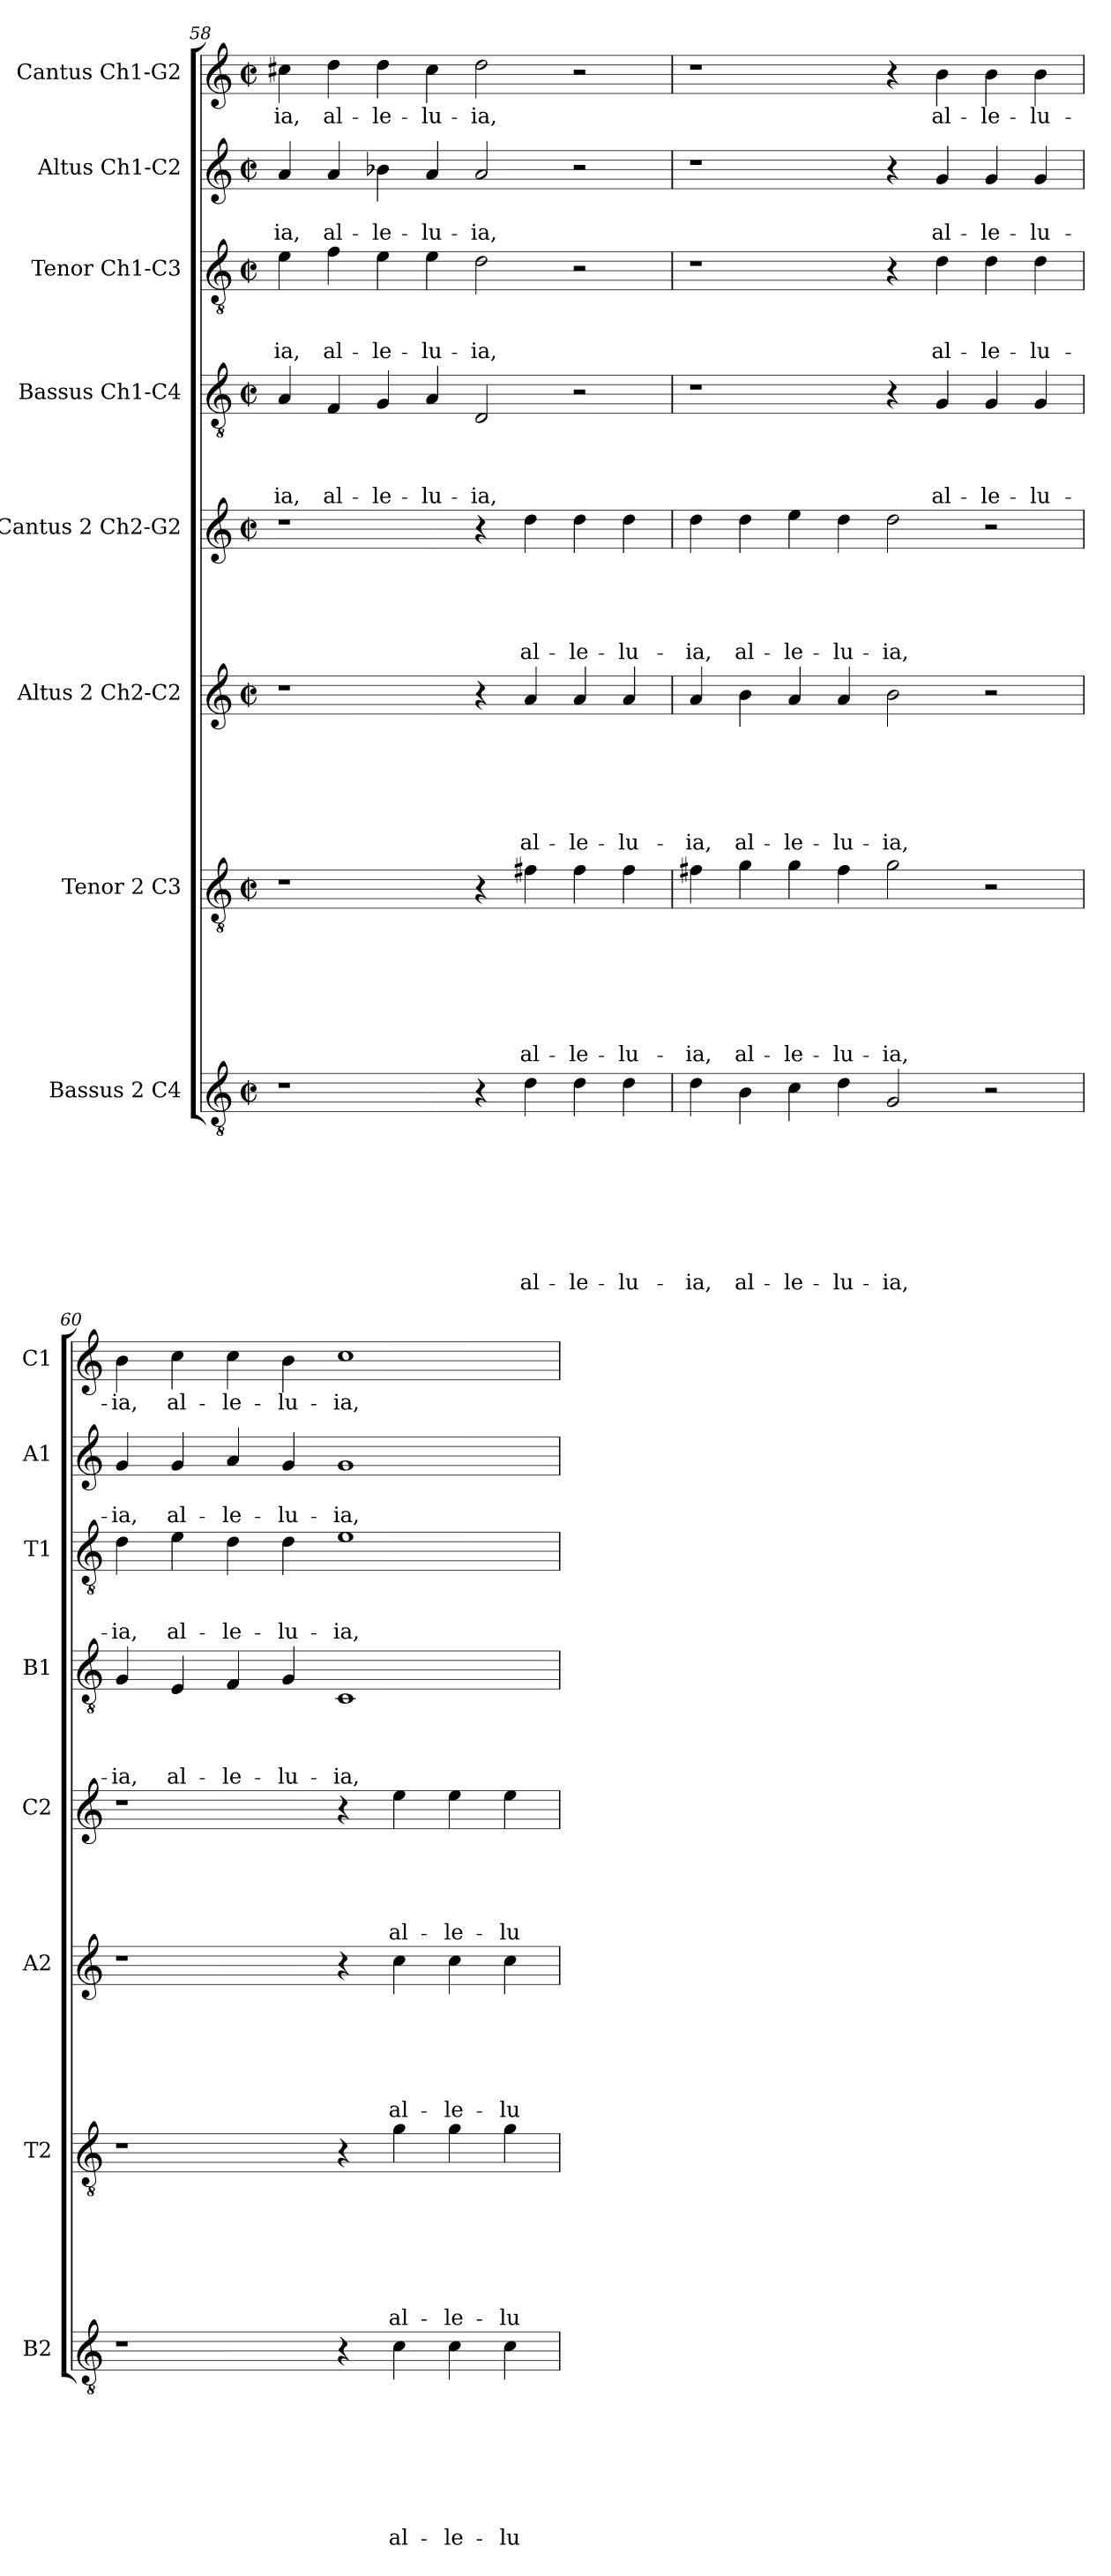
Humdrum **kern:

**kern	**text	**text	**text	**text	**text	**text	**text	**text	**kern	**text	**text	**text	**text	**text	**text	**text	**kern	**text	**text	**text	**text	**text	**text	**kern	**text	**text	**text	**text	**text	**kern	**text	**text	**text	**text	**kern	**text	**text	**text	**kern	**text	**text	**kern	**text
*part8	*part8	*part8	*part8	*part8	*part8	*part8	*part8	*part8	*part7	*part7	*part7	*part7	*part7	*part7	*part7	*part7	*part6	*part6	*part6	*part6	*part6	*part6	*part6	*part5	*part5	*part5	*part5	*part5	*part5	*part4	*part4	*part4	*part4	*part4	*part3	*part3	*part3	*part3	*part2	*part2	*part2	*part1	*part1
*staff8	*staff8	*staff8	*staff8	*staff8	*staff8	*staff8	*staff8	*staff8	*staff7	*staff7	*staff7	*staff7	*staff7	*staff7	*staff7	*staff7	*staff6	*staff6	*staff6	*staff6	*staff6	*staff6	*staff6	*staff5	*staff5	*staff5	*staff5	*staff5	*staff5	*staff4	*staff4	*staff4	*staff4	*staff4	*staff3	*staff3	*staff3	*staff3	*staff2	*staff2	*staff2	*staff1	*staff1
*I"Bassus 2 C4	*	*	*	*	*	*	*	*	*I"Tenor 2 C3	*	*	*	*	*	*	*	*I"Altus 2 Ch2-C2	*	*	*	*	*	*	*I"Cantus 2  Ch2-G2	*	*	*	*	*	*I"Bassus  Ch1-C4	*	*	*	*	*I"Tenor Ch1-C3	*	*	*	*I"Altus  Ch1-C2	*	*	*I"Cantus Ch1-G2	*
*I'B2	*	*	*	*	*	*	*	*	*I'T2	*	*	*	*	*	*	*	*I'A2	*	*	*	*	*	*	*I'C2	*	*	*	*	*	*I'B1	*	*	*	*	*I'T1	*	*	*	*I'A1	*	*	*I'C1	*
*clefGv2	*	*	*	*	*	*	*	*	*clefGv2	*	*	*	*	*	*	*	*clefG2	*	*	*	*	*	*	*clefG2	*	*	*	*	*	*clefGv2	*	*	*	*	*clefGv2	*	*	*	*clefG2	*	*	*clefG2	*
*k[]	*	*	*	*	*	*	*	*	*k[]	*	*	*	*	*	*	*	*k[]	*	*	*	*	*	*	*k[]	*	*	*	*	*	*k[]	*	*	*	*	*k[]	*	*	*	*k[]	*	*	*k[]	*
*C:	*	*	*	*	*	*	*	*	*C:	*	*	*	*	*	*	*	*C:	*	*	*	*	*	*	*C:	*	*	*	*	*	*C:	*	*	*	*	*C:	*	*	*	*C:	*	*	*C:	*
*M2/2	*	*	*	*	*	*	*	*	*M2/2	*	*	*	*	*	*	*	*M2/2	*	*	*	*	*	*	*M2/2	*	*	*	*	*	*M2/2	*	*	*	*	*M2/2	*	*	*	*M2/2	*	*	*M2/2	*
*met(c|)	*	*	*	*	*	*	*	*	*met(c|)	*	*	*	*	*	*	*	*met(c|)	*	*	*	*	*	*	*met(c|)	*	*	*	*	*	*met(c|)	*	*	*	*	*met(c|)	*	*	*	*met(c|)	*	*	*met(c|)	*
=58	=58	=58	=58	=58	=58	=58	=58	=58	=58	=58	=58	=58	=58	=58	=58	=58	=58	=58	=58	=58	=58	=58	=58	=58	=58	=58	=58	=58	=58	=58	=58	=58	=58	=58	=58	=58	=58	=58	=58	=58	=58	=58	=58
!	!	!	!	!	!	!	!	!	!	!	!	!	!	!	!	!	!	!	!	!	!	!	!	!	!	!	!	!	!	!	!	!	!	!LO:LY:b	!	!	!	!LO:LY:b	!	!	!LO:LY:b	!	!LO:LY:b
1r	.	.	.	.	.	.	.	.	1r	.	.	.	.	.	.	.	1r	.	.	.	.	.	.	1r	.	.	.	.	.	4A/	.	.	.	-ia,	4e\	.	.	-ia,	4a/	.	-ia,	4cc#X\	-ia,
!	!	!	!	!	!	!	!	!	!	!	!	!	!	!	!	!	!	!	!	!	!	!	!	!	!	!	!	!	!	!	!	!	!	!LO:LY:b	!	!	!	!LO:LY:b	!	!	!LO:LY:b	!	!LO:LY:b
.	.	.	.	.	.	.	.	.	.	.	.	.	.	.	.	.	.	.	.	.	.	.	.	.	.	.	.	.	.	4F/	.	.	.	al-	4f\	.	.	al-	4a/	.	al-	4dd\	al-
!	!	!	!	!	!	!	!	!	!	!	!	!	!	!	!	!	!	!	!	!	!	!	!	!	!	!	!	!	!	!	!	!	!	!LO:LY:b	!	!	!	!LO:LY:b	!	!	!LO:LY:b	!	!LO:LY:b
.	.	.	.	.	.	.	.	.	.	.	.	.	.	.	.	.	.	.	.	.	.	.	.	.	.	.	.	.	.	4G/	.	.	.	-le-	4e\	.	.	-le-	4b-X\	.	-le-	4dd\	-le-
!	!	!	!	!	!	!	!	!	!	!	!	!	!	!	!	!	!	!	!	!	!	!	!	!	!	!	!	!	!	!	!	!	!	!LO:LY:b	!	!	!	!LO:LY:b	!	!	!LO:LY:b	!	!LO:LY:b
.	.	.	.	.	.	.	.	.	.	.	.	.	.	.	.	.	.	.	.	.	.	.	.	.	.	.	.	.	.	4A/	.	.	.	-lu-	4e\	.	.	-lu-	4a/	.	-lu-	4cc#\	-lu-
!	!	!	!	!	!	!	!	!	!	!	!	!	!	!	!	!	!	!	!	!	!	!	!	!	!	!	!	!	!	!	!	!	!	!LO:LY:b	!	!	!	!LO:LY:b	!	!	!LO:LY:b	!	!LO:LY:b
4r	.	.	.	.	.	.	.	.	4r	.	.	.	.	.	.	.	4r	.	.	.	.	.	.	4r	.	.	.	.	.	2D/	.	.	.	-ia,	2d\	.	.	-ia,	2a/	.	-ia,	2dd\	-ia,
!	!	!	!	!	!	!	!	!LO:LY:b	!	!	!	!	!	!	!	!LO:LY:b	!	!	!	!	!	!	!LO:LY:b	!	!	!	!	!	!LO:LY:b	!	!	!	!	!	!	!	!	!	!	!	!	!	!
4d\	.	.	.	.	.	.	.	al-	4f#X\	.	.	.	.	.	.	al-	4a/	.	.	.	.	.	al-	4dd\	.	.	.	.	al-	.	.	.	.	.	.	.	.	.	.	.	.	.	.
!	!	!	!	!	!	!	!	!LO:LY:b	!	!	!	!	!	!	!	!LO:LY:b	!	!	!	!	!	!	!LO:LY:b	!	!	!	!	!	!LO:LY:b	!	!	!	!	!	!	!	!	!	!	!	!	!	!
4d\	.	.	.	.	.	.	.	-le-	4f#\	.	.	.	.	.	.	-le-	4a/	.	.	.	.	.	-le-	4dd\	.	.	.	.	-le-	2r	.	.	.	.	2r	.	.	.	2r	.	.	2r	.
!	!	!	!	!	!	!	!	!LO:LY:b	!	!	!	!	!	!	!	!LO:LY:b	!	!	!	!	!	!	!LO:LY:b	!	!	!	!	!	!LO:LY:b	!	!	!	!	!	!	!	!	!	!	!	!	!	!
4d\	.	.	.	.	.	.	.	-lu-	4f#\	.	.	.	.	.	.	-lu-	4a/	.	.	.	.	.	-lu-	4dd\	.	.	.	.	-lu-	.	.	.	.	.	.	.	.	.	.	.	.	.	.
=59	=59	=59	=59	=59	=59	=59	=59	=59	=59	=59	=59	=59	=59	=59	=59	=59	=59	=59	=59	=59	=59	=59	=59	=59	=59	=59	=59	=59	=59	=59	=59	=59	=59	=59	=59	=59	=59	=59	=59	=59	=59	=59	=59
!	!	!	!	!	!	!	!	!LO:LY:b	!	!	!	!	!	!	!	!LO:LY:b	!	!	!	!	!	!	!LO:LY:b	!	!	!	!	!	!LO:LY:b	!	!	!	!	!	!	!	!	!	!	!	!	!	!
4d\	.	.	.	.	.	.	.	-ia,	4f#X\	.	.	.	.	.	.	-ia,	4a/	.	.	.	.	.	-ia,	4dd\	.	.	.	.	-ia,	1r	.	.	.	.	1r	.	.	.	1r	.	.	1r	.
!	!	!	!	!	!	!	!	!LO:LY:b	!	!	!	!	!	!	!	!LO:LY:b	!	!	!	!	!	!	!LO:LY:b	!	!	!	!	!	!LO:LY:b	!	!	!	!	!	!	!	!	!	!	!	!	!	!
4B\	.	.	.	.	.	.	.	al-	4g\	.	.	.	.	.	.	al-	4b\	.	.	.	.	.	al-	4dd\	.	.	.	.	al-	.	.	.	.	.	.	.	.	.	.	.	.	.	.
!	!	!	!	!	!	!	!	!LO:LY:b	!	!	!	!	!	!	!	!LO:LY:b	!	!	!	!	!	!	!LO:LY:b	!	!	!	!	!	!LO:LY:b	!	!	!	!	!	!	!	!	!	!	!	!	!	!
4c\	.	.	.	.	.	.	.	-le-	4g\	.	.	.	.	.	.	-le-	4a/	.	.	.	.	.	-le-	4ee\	.	.	.	.	-le-	.	.	.	.	.	.	.	.	.	.	.	.	.	.
!	!	!	!	!	!	!	!	!LO:LY:b	!	!	!	!	!	!	!	!LO:LY:b	!	!	!	!	!	!	!LO:LY:b	!	!	!	!	!	!LO:LY:b	!	!	!	!	!	!	!	!	!	!	!	!	!	!
4d\	.	.	.	.	.	.	.	-lu-	4f#\	.	.	.	.	.	.	-lu-	4a/	.	.	.	.	.	-lu-	4dd\	.	.	.	.	-lu-	.	.	.	.	.	.	.	.	.	.	.	.	.	.
!	!	!	!	!	!	!	!	!LO:LY:b	!	!	!	!	!	!	!	!LO:LY:b	!	!	!	!	!	!	!LO:LY:b	!	!	!	!	!	!LO:LY:b	!	!	!	!	!	!	!	!	!	!	!	!	!	!
2G/	.	.	.	.	.	.	.	-ia,	2g\	.	.	.	.	.	.	-ia,	2b\	.	.	.	.	.	-ia,	2dd\	.	.	.	.	-ia,	4r	.	.	.	.	4r	.	.	.	4r	.	.	4r	.
!	!	!	!	!	!	!	!	!	!	!	!	!	!	!	!	!	!	!	!	!	!	!	!	!	!	!	!	!	!	!	!	!	!	!LO:LY:b	!	!	!	!LO:LY:b	!	!	!LO:LY:b	!	!LO:LY:b
.	.	.	.	.	.	.	.	.	.	.	.	.	.	.	.	.	.	.	.	.	.	.	.	.	.	.	.	.	.	4G/	.	.	.	al-	4d\	.	.	al-	4g/	.	al-	4b\	al-
!	!	!	!	!	!	!	!	!	!	!	!	!	!	!	!	!	!	!	!	!	!	!	!	!	!	!	!	!	!	!	!	!	!	!LO:LY:b	!	!	!	!LO:LY:b	!	!	!LO:LY:b	!	!LO:LY:b
2r	.	.	.	.	.	.	.	.	2r	.	.	.	.	.	.	.	2r	.	.	.	.	.	.	2r	.	.	.	.	.	4G/	.	.	.	-le-	4d\	.	.	-le-	4g/	.	-le-	4b\	-le-
!	!	!	!	!	!	!	!	!	!	!	!	!	!	!	!	!	!	!	!	!	!	!	!	!	!	!	!	!	!	!	!	!	!	!LO:LY:b	!	!	!	!LO:LY:b	!	!	!LO:LY:b	!	!LO:LY:b
.	.	.	.	.	.	.	.	.	.	.	.	.	.	.	.	.	.	.	.	.	.	.	.	.	.	.	.	.	.	4G/	.	.	.	-lu-	4d\	.	.	-lu-	4g/	.	-lu-	4b\	-lu-
=60	=60	=60	=60	=60	=60	=60	=60	=60	=60	=60	=60	=60	=60	=60	=60	=60	=60	=60	=60	=60	=60	=60	=60	=60	=60	=60	=60	=60	=60	=60	=60	=60	=60	=60	=60	=60	=60	=60	=60	=60	=60	=60	=60
!	!	!	!	!	!	!	!	!	!	!	!	!	!	!	!	!	!	!	!	!	!	!	!	!	!	!	!	!	!	!	!	!	!	!LO:LY:b	!	!	!	!LO:LY:b	!	!	!LO:LY:b	!	!LO:LY:b
1r	.	.	.	.	.	.	.	.	1r	.	.	.	.	.	.	.	1r	.	.	.	.	.	.	1r	.	.	.	.	.	4G/	.	.	.	-ia,	4d\	.	.	-ia,	4g/	.	-ia,	4b\	-ia,
!	!	!	!	!	!	!	!	!	!	!	!	!	!	!	!	!	!	!	!	!	!	!	!	!	!	!	!	!	!	!	!	!	!	!LO:LY:b	!	!	!	!LO:LY:b	!	!	!LO:LY:b	!	!LO:LY:b
.	.	.	.	.	.	.	.	.	.	.	.	.	.	.	.	.	.	.	.	.	.	.	.	.	.	.	.	.	.	4E/	.	.	.	al-	4e\	.	.	al-	4g/	.	al-	4cc\	al-
!	!	!	!	!	!	!	!	!	!	!	!	!	!	!	!	!	!	!	!	!	!	!	!	!	!	!	!	!	!	!	!	!	!	!LO:LY:b	!	!	!	!LO:LY:b	!	!	!LO:LY:b	!	!LO:LY:b
.	.	.	.	.	.	.	.	.	.	.	.	.	.	.	.	.	.	.	.	.	.	.	.	.	.	.	.	.	.	4F/	.	.	.	-le-	4d\	.	.	-le-	4a/	.	-le-	4cc\	-le-
!	!	!	!	!	!	!	!	!	!	!	!	!	!	!	!	!	!	!	!	!	!	!	!	!	!	!	!	!	!	!	!	!	!	!LO:LY:b	!	!	!	!LO:LY:b	!	!	!LO:LY:b	!	!LO:LY:b
.	.	.	.	.	.	.	.	.	.	.	.	.	.	.	.	.	.	.	.	.	.	.	.	.	.	.	.	.	.	4G/	.	.	.	-lu-	4d\	.	.	-lu-	4g/	.	-lu-	4b\	-lu-
!	!	!	!	!	!	!	!	!	!	!	!	!	!	!	!	!	!	!	!	!	!	!	!	!	!	!	!	!	!	!	!	!	!	!LO:LY:b	!	!	!	!LO:LY:b	!	!	!LO:LY:b	!	!LO:LY:b
4r	.	.	.	.	.	.	.	.	4r	.	.	.	.	.	.	.	4r	.	.	.	.	.	.	4r	.	.	.	.	.	1C	.	.	.	-ia,	1e	.	.	-ia,	1g	.	-ia,	1cc	-ia,
!	!	!	!	!	!	!	!	!LO:LY:b	!	!	!	!	!	!	!	!LO:LY:b	!	!	!	!	!	!	!LO:LY:b	!	!	!	!	!	!LO:LY:b	!	!	!	!	!	!	!	!	!	!	!	!	!	!
4c\	.	.	.	.	.	.	.	al-	4g\	.	.	.	.	.	.	al-	4cc\	.	.	.	.	.	al-	4ee\	.	.	.	.	al-	.	.	.	.	.	.	.	.	.	.	.	.	.	.
!	!	!	!	!	!	!	!	!LO:LY:b	!	!	!	!	!	!	!	!LO:LY:b	!	!	!	!	!	!	!LO:LY:b	!	!	!	!	!	!LO:LY:b	!	!	!	!	!	!	!	!	!	!	!	!	!	!
4c\	.	.	.	.	.	.	.	-le-	4g\	.	.	.	.	.	.	-le-	4cc\	.	.	.	.	.	-le-	4ee\	.	.	.	.	-le-	.	.	.	.	.	.	.	.	.	.	.	.	.	.
!	!	!	!	!	!	!	!	!LO:LY:b	!	!	!	!	!	!	!	!LO:LY:b	!	!	!	!	!	!	!LO:LY:b	!	!	!	!	!	!LO:LY:b	!	!	!	!	!	!	!	!	!	!	!	!	!	!
4c\	.	.	.	.	.	.	.	-lu-	4g\	.	.	.	.	.	.	-lu-	4cc\	.	.	.	.	.	-lu-	4ee\	.	.	.	.	-lu-	.	.	.	.	.	.	.	.	.	.	.	.	.	.
=	=	=	=	=	=	=	=	=	=	=	=	=	=	=	=	=	=	=	=	=	=	=	=	=	=	=	=	=	=	=	=	=	=	=	=	=	=	=	=	=	=	=	=
*-	*-	*-	*-	*-	*-	*-	*-	*-	*-	*-	*-	*-	*-	*-	*-	*-	*-	*-	*-	*-	*-	*-	*-	*-	*-	*-	*-	*-	*-	*-	*-	*-	*-	*-	*-	*-	*-	*-	*-	*-	*-	*-	*-
